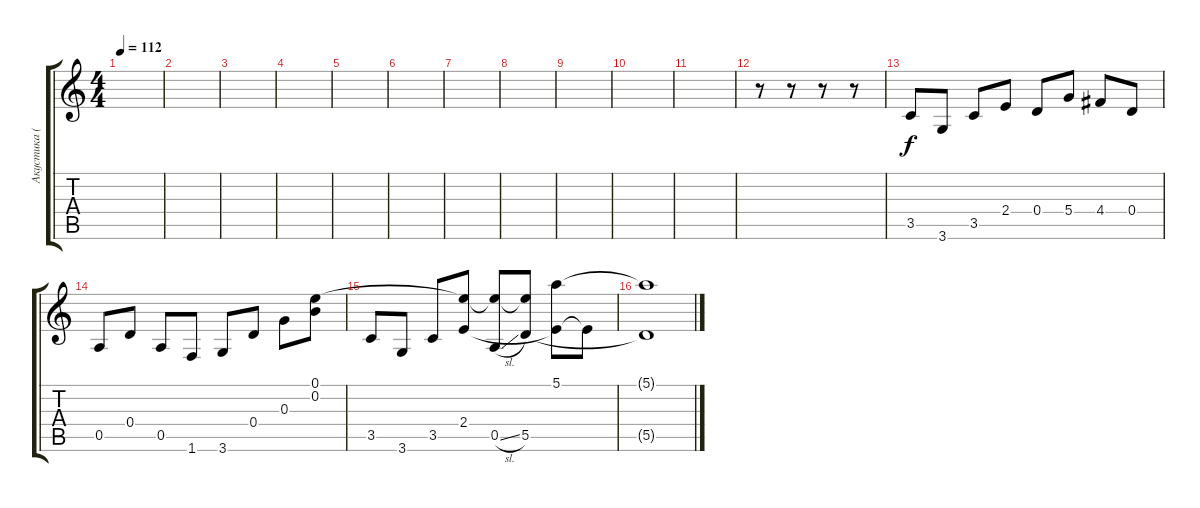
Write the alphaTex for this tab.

\track ("Акустика (проигрыш)" "Акустика (") {instrument acousticguitarsteel}
\staff {score tabs}
\tuning (E4 B3 G3 D3 A2 E2) {hide}
\ts (4 4)
\tempo 112
\clef g2
\ks c
|
|
|
|
|
|
|
|
|
|
|
r.8 r.8 r.8 r.8 |
3.5.8 3.6.8 3.5.8 2.4.8 0.4.8 5.4.8 4.4.8 0.4.8 |
0.5.8 0.4.8 0.5.8 1.6.8 3.6.8 0.4.8 0.3.8 (0.1 0.2).8 |
3.5.8 3.6.8 3.5.8 (0.1{t} 2.4).8 (0.1{t} 0.5{sl}).8 (0.1{t} 5.5).8 (5.1 2.4{t}).8 2.4{t}.8{dy f} |
(5.1{t} 5.5{t}).1
